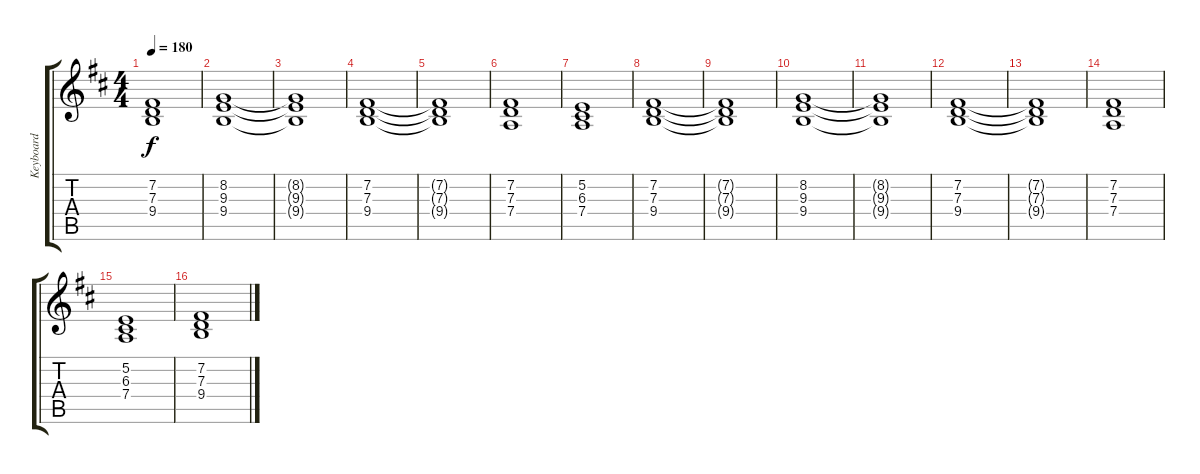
\track ("Keyboard" "Keyboard") {instrument stringensemble1}
\staff {score tabs}
\tuning (E4 B3 G3 D3 A2 E2) {hide}
\ts (4 4)
\tempo 180
\clef g2
\ks d
(7.2{t} 7.3{t} 9.4{t}).1{dy f} |
(8.2 9.3 9.4).1 |
(8.2{t} 9.3{t} 9.4{t}).1 |
(7.2 7.3 9.4).1 |
(7.2{t} 7.3{t} 9.4{t}).1 |
(7.2 7.3 7.4).1 |
(5.2 6.3 7.4).1 |
(7.2 7.3 9.4).1{volume 8} |
(7.2{t} 7.3{t} 9.4{t}).1 |
(8.2 9.3 9.4).1 |
(8.2{t} 9.3{t} 9.4{t}).1 |
(7.2 7.3 9.4).1 |
(7.2{t} 7.3{t} 9.4{t}).1 |
(7.2 7.3 7.4).1 |
(5.2 6.3 7.4).1 |
(7.2 7.3 9.4).1{volume 8}
